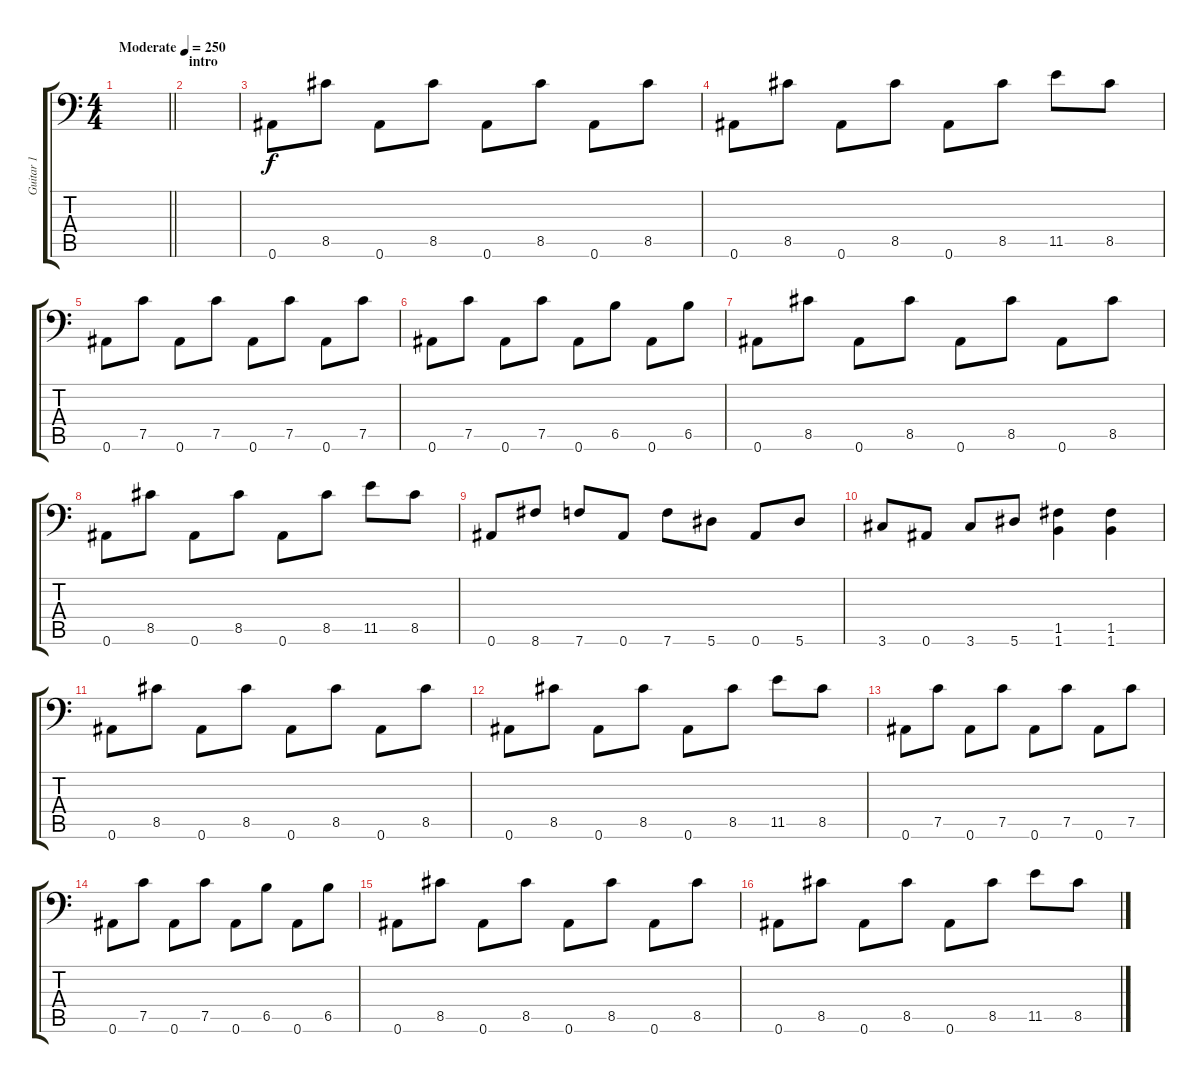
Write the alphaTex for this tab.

\track ("Guitar 1" "Guitar 1") {instrument distortionguitar}
\staff {score tabs}
\tuning (C4 G3 Eb3 Bb2 F2 Bb1) {hide}
\ts (4 4)
\tempo (250 "Moderate")
\clef f4
\barLineRight lightlight
\ks c
|
\section ("" "intro")
|
0.6.8 8.5.8 0.6.8 8.5.8 0.6.8 8.5.8 0.6.8 8.5.8 |
0.6.8 8.5.8 0.6.8 8.5.8 0.6.8 8.5.8 11.5.8 8.5.8 |
0.6.8 7.5.8 0.6.8 7.5.8 0.6.8 7.5.8 0.6.8 7.5.8 |
0.6.8 7.5.8 0.6.8 7.5.8 0.6.8 6.5.8 0.6.8 6.5.8 |
0.6.8 8.5.8 0.6.8 8.5.8 0.6.8 8.5.8 0.6.8 8.5.8 |
0.6.8 8.5.8 0.6.8 8.5.8 0.6.8 8.5.8 11.5.8 8.5.8 |
0.6.8 8.6.8 7.6.8 0.6.8 7.6.8 5.6.8 0.6.8 5.6.8 |
3.6.8 0.6.8 3.6.8 5.6.8 (1.5 1.6).4 (1.5 1.6).4 |
0.6.8 8.5.8 0.6.8 8.5.8 0.6.8 8.5.8 0.6.8 8.5.8 |
0.6.8 8.5.8 0.6.8 8.5.8 0.6.8 8.5.8 11.5.8 8.5.8 |
0.6.8 7.5.8 0.6.8 7.5.8 0.6.8 7.5.8 0.6.8 7.5.8 |
0.6.8 7.5.8 0.6.8 7.5.8 0.6.8 6.5.8 0.6.8 6.5.8 |
0.6.8 8.5.8 0.6.8 8.5.8 0.6.8 8.5.8 0.6.8 8.5.8 |
0.6.8 8.5.8 0.6.8 8.5.8 0.6.8 8.5.8 11.5.8 8.5.8
